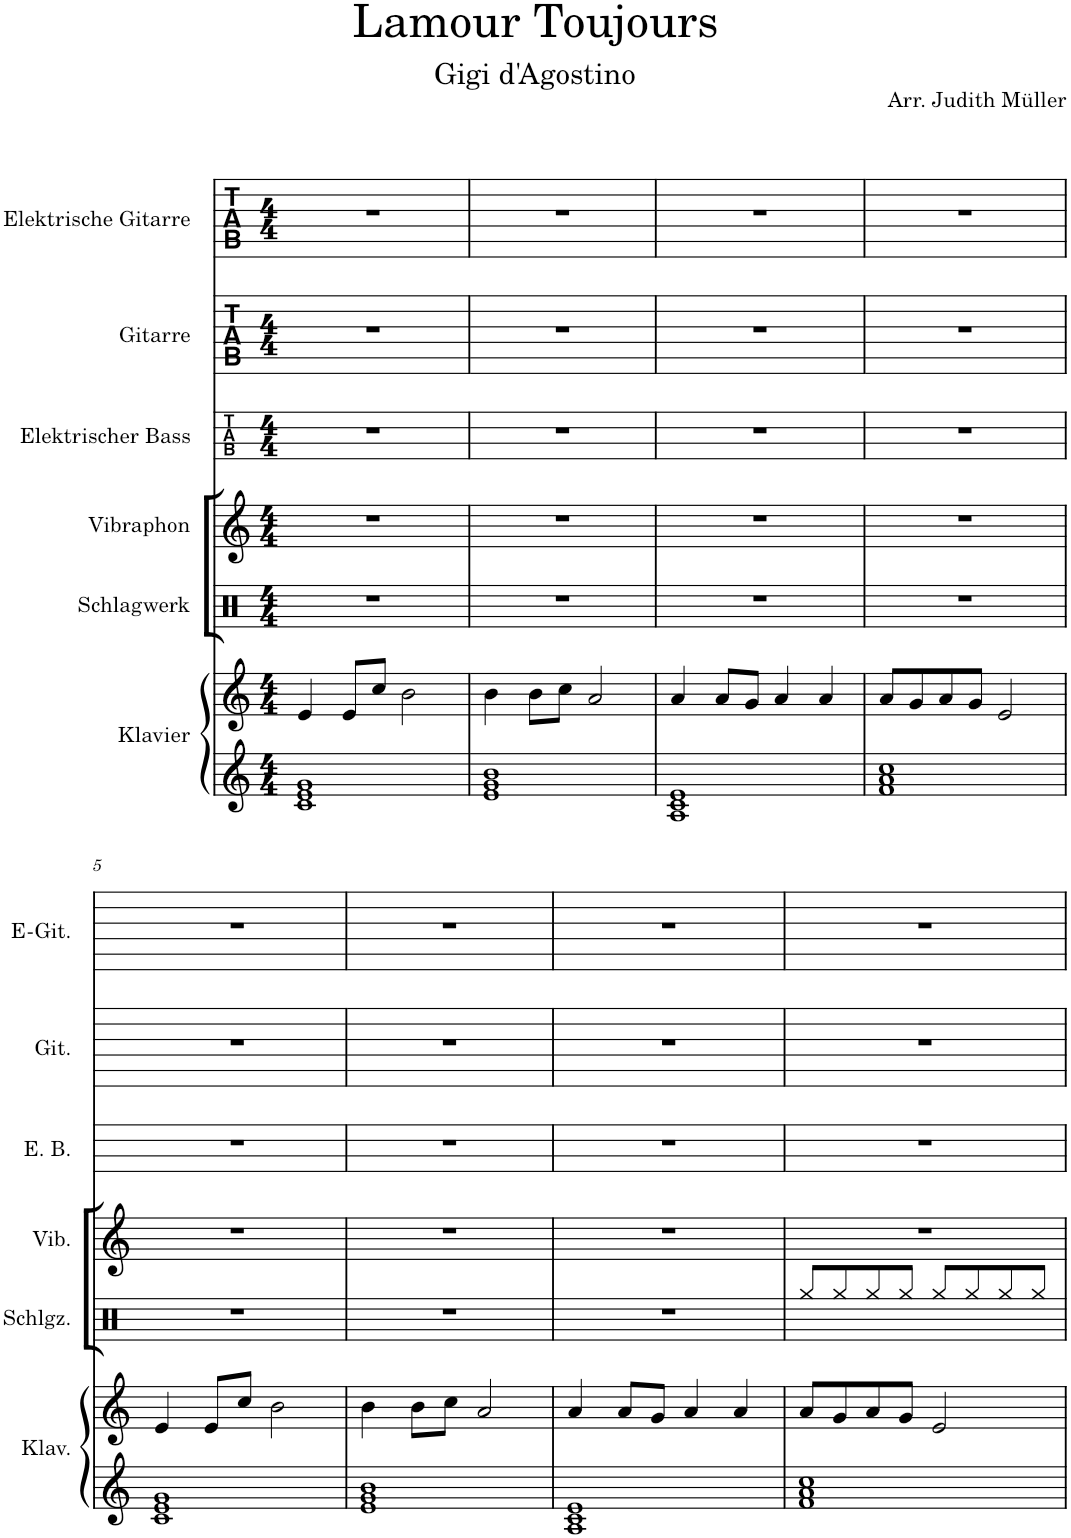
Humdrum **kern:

**kern	**kern	**kern	**kern	**kern	**kern	**kern
*part6	*part6	*part5	*part4	*part3	*part2	*part1
*staff7	*staff6	*staff5	*staff4	*staff3	*staff2	*staff1
*I"Klavier	*	*I"Schlagwerk	*I"Vibraphon	*I"Elektrischer Bass	*I"Gitarre	*I"Elektrische Gitarre
*I'Klav.	*	*	*I'Vib.	*I'E. B.	*I'Git.	*I'E-Git.
*	*	*	*	*stria4	*stria6	*stria6
*clefG2	*clefG2	*clefX	*clefG2	*	*	*
*	*	*	*	*Trd7c12	*	*
*k[]	*k[]	*k[]	*k[]	*k[]	*k[]	*k[]
*M4/4	*M4/4	*M4/4	*M4/4	*M4/4	*M4/4	*M4/4
=1	=1	=1	=1	=1	=1	=1
1c 1e 1g	4e/	1r	1r	1r	1r	1r
.	8e/L	.	.	.	.	.
.	8cc/J	.	.	.	.	.
.	2b\	.	.	.	.	.
=2	=2	=2	=2	=2	=2	=2
1e 1g 1b	4b\	1r	1r	1r	1r	1r
.	8b\L	.	.	.	.	.
.	8cc\J	.	.	.	.	.
.	2a/	.	.	.	.	.
=3	=3	=3	=3	=3	=3	=3
1A 1c 1e	4a/	1r	1r	1r	1r	1r
.	8a/L	.	.	.	.	.
.	8g/J	.	.	.	.	.
.	4a/	.	.	.	.	.
.	4a/	.	.	.	.	.
=4	=4	=4	=4	=4	=4	=4
1f 1a 1cc	8a/L	1r	1r	1r	1r	1r
.	8g/	.	.	.	.	.
.	8a/	.	.	.	.	.
.	8g/J	.	.	.	.	.
.	2e/	.	.	.	.	.
!!LO:LB:g=z
=5	=5	=5	=5	=5	=5	=5
1c 1e 1g	4e/	1r	1r	1r	1r	1r
.	8e/L	.	.	.	.	.
.	8cc/J	.	.	.	.	.
.	2b\	.	.	.	.	.
=6	=6	=6	=6	=6	=6	=6
1e 1g 1b	4b\	1r	1r	1r	1r	1r
.	8b\L	.	.	.	.	.
.	8cc\J	.	.	.	.	.
.	2a/	.	.	.	.	.
=7	=7	=7	=7	=7	=7	=7
1A 1c 1e	4a/	1r	1r	1r	1r	1r
.	8a/L	.	.	.	.	.
.	8g/J	.	.	.	.	.
.	4a/	.	.	.	.	.
.	4a/	.	.	.	.	.
=8	=8	=8	=8	=8	=8	=8
1f 1a 1cc	8a/L	8Rgg/L	1r	1r	1r	1r
.	8g/	8Rgg/	.	.	.	.
.	8a/	8Rgg/	.	.	.	.
.	8g/J	8Rgg/J	.	.	.	.
.	2e/	8Rgg/L	.	.	.	.
.	.	8Rgg/	.	.	.	.
.	.	8Rgg/	.	.	.	.
.	.	8Rgg/J	.	.	.	.
=	=	=	=	=	=	=
*-	*-	*-	*-	*-	*-	*-
